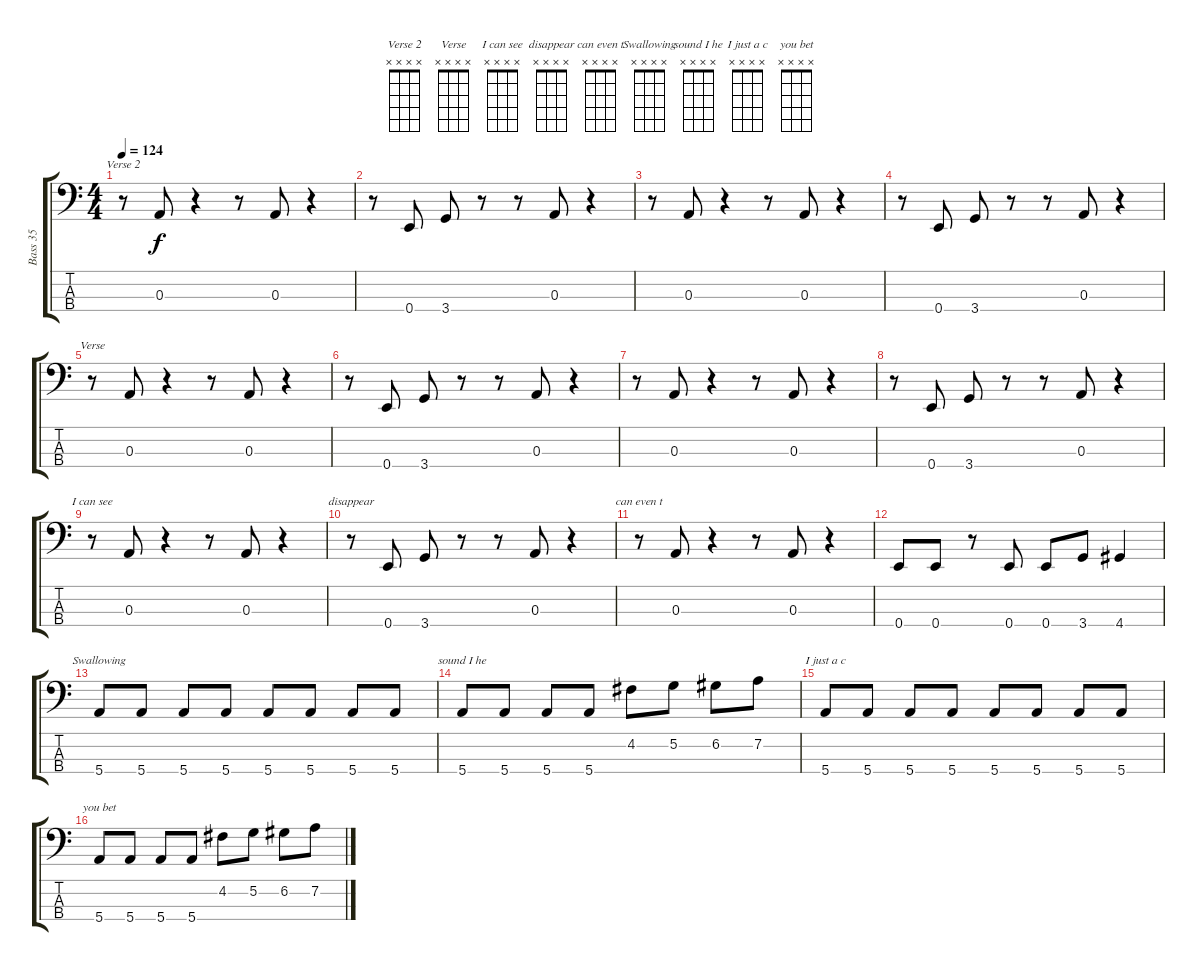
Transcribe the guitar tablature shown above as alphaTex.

\track ("Bass 35" "Bass 35") {instrument fretlessbass}
\staff {score tabs}
\tuning (G2 D2 A1 E1) {hide}
\chord ("Verse 2" x x x x)
\chord ("Verse" x x x x)
\chord ("I can see " x x x x)
\chord ("disappear" x x x x)
\chord ("can even t" x x x x)
\chord ("Swallowing" x x x x)
\chord ("sound I he" x x x x)
\chord ("I just a c" x x x x)
\chord ("you bet" x x x x)
\ts (4 4)
\tempo 124
\clef f4
\ks c
r.8{ch "Verse 2" dy f} 0.3.8 r.4 r.8 0.3.8 r.4 |
r.8 0.4.8 3.4.8 r.8 r.8 0.3.8 r.4 |
r.8 0.3.8 r.4 r.8 0.3.8 r.4 |
r.8 0.4.8 3.4.8 r.8 r.8 0.3.8 r.4 |
r.8{ch "Verse"} 0.3.8 r.4 r.8 0.3.8 r.4 |
r.8 0.4.8 3.4.8 r.8 r.8 0.3.8 r.4 |
r.8 0.3.8 r.4 r.8 0.3.8 r.4 |
r.8 0.4.8 3.4.8 r.8 r.8 0.3.8 r.4 |
r.8{ch "I can see "} 0.3.8 r.4 r.8 0.3.8 r.4 |
r.8{ch "disappear"} 0.4.8 3.4.8 r.8 r.8 0.3.8 r.4 |
r.8{ch "can even t"} 0.3.8 r.4 r.8 0.3.8 r.4 |
0.4.8 0.4.8 r.8 0.4.8 0.4.8 3.4.8 4.4.4 |
5.4.8{ch "Swallowing"} 5.4.8 5.4.8 5.4.8 5.4.8 5.4.8 5.4.8 5.4.8 |
5.4.8{ch "sound I he"} 5.4.8 5.4.8 5.4.8 4.2.8 5.2.8 6.2.8 7.2.8 |
5.4.8{ch "I just a c"} 5.4.8 5.4.8 5.4.8 5.4.8 5.4.8 5.4.8 5.4.8 |
5.4.8{ch "you bet"} 5.4.8 5.4.8 5.4.8 4.2.8 5.2.8 6.2.8 7.2.8
